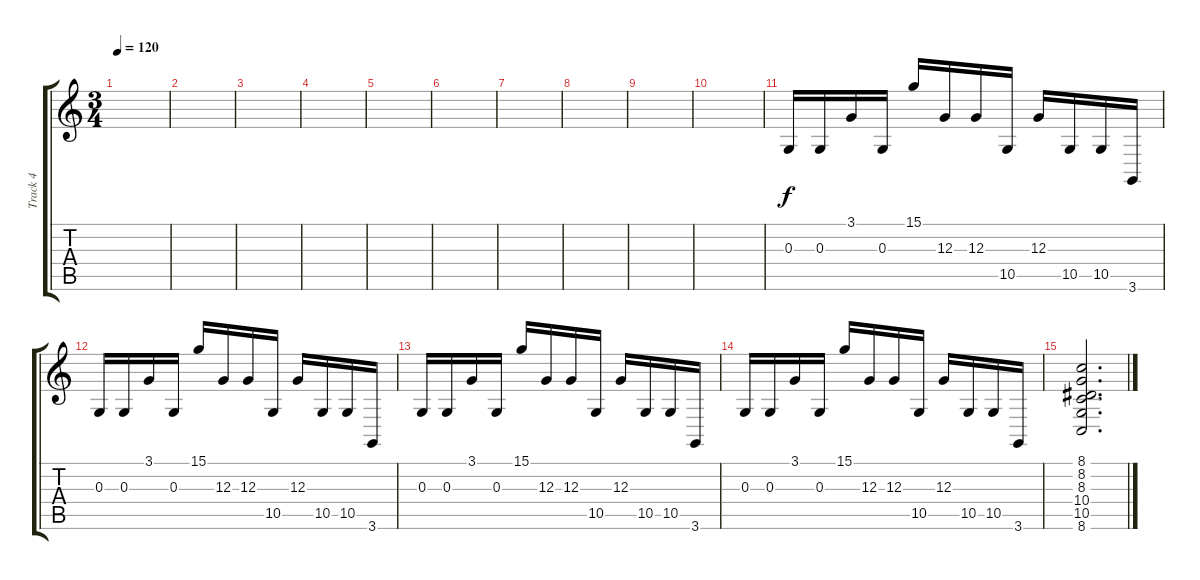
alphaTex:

\track ("Track 4" "Track 4") {instrument harpsichord}
\staff {score tabs}
\tuning (E4 B3 G3 D3 A2 E2) {hide}
\ts (3 4)
\tempo 120
\clef g2
\ks c
|
|
|
|
|
|
|
|
|
|
0.3.16 0.3.16 3.1.16 0.3.16 15.1.16 12.3.16 12.3.16 10.5.16 12.3.16 10.5.16 10.5.16 3.6.16 |
0.3.16 0.3.16 3.1.16 0.3.16 15.1.16 12.3.16 12.3.16 10.5.16 12.3.16 10.5.16 10.5.16 3.6.16 |
0.3.16 0.3.16 3.1.16 0.3.16 15.1.16 12.3.16 12.3.16 10.5.16 12.3.16 10.5.16 10.5.16 3.6.16 |
0.3.16 0.3.16 3.1.16 0.3.16 15.1.16 12.3.16 12.3.16 10.5.16 12.3.16 10.5.16 10.5.16 3.6.16 |
(8.1 8.2 8.3 10.4 10.5 8.6).2{d dy f}
